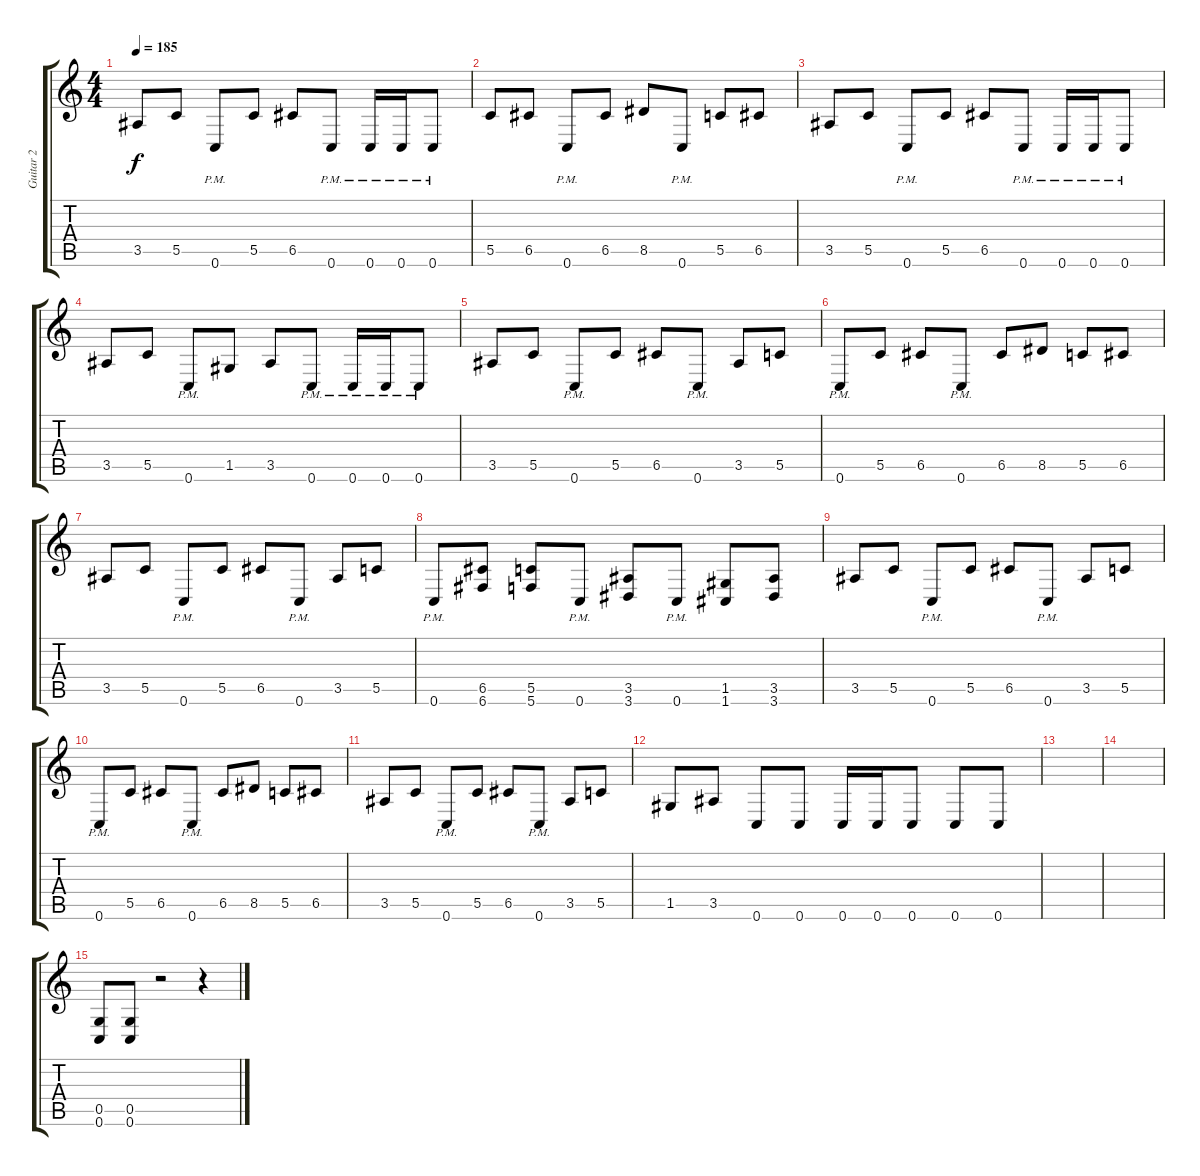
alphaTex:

\track ("Guitar 2" "Guitar 2") {instrument distortionguitar}
\staff {score tabs}
\tuning (D4 A3 F3 C3 G2 C2) {hide}
\ts (4 4)
\tempo 185
\clef g2
\ks c
3.5.8{dy f} 5.5.8 0.6{pm}.8 5.5.8 6.5.8 0.6{pm}.8 0.6{pm}.16 0.6{pm}.16 0.6{pm}.8 |
5.5.8 6.5.8 0.6{pm}.8 6.5.8 8.5.8 0.6{pm}.8 5.5.8 6.5.8 |
3.5.8 5.5.8 0.6{pm}.8 5.5.8 6.5.8 0.6{pm}.8 0.6{pm}.16 0.6{pm}.16 0.6{pm}.8 |
3.5.8 5.5.8 0.6{pm}.8 1.5.8 3.5.8 0.6{pm}.8 0.6{pm}.16 0.6{pm}.16 0.6{pm}.8 |
3.5.8 5.5.8 0.6{pm}.8 5.5.8 6.5.8 0.6{pm}.8 3.5.8 5.5.8 |
0.6{pm}.8 5.5.8 6.5.8 0.6{pm}.8 6.5.8 8.5.8 5.5.8 6.5.8 |
3.5.8 5.5.8 0.6{pm}.8 5.5.8 6.5.8 0.6{pm}.8 3.5.8 5.5.8 |
0.6{pm}.8 (6.5 6.6).8 (5.5 5.6).8 0.6{pm}.8 (3.5 3.6).8 0.6{pm}.8 (1.5 1.6).8 (3.5 3.6).8 |
3.5.8 5.5.8 0.6{pm}.8 5.5.8 6.5.8 0.6{pm}.8 3.5.8 5.5.8 |
0.6{pm}.8 5.5.8 6.5.8 0.6{pm}.8 6.5.8 8.5.8 5.5.8 6.5.8 |
3.5.8 5.5.8 0.6{pm}.8 5.5.8 6.5.8 0.6{pm}.8 3.5.8 5.5.8 |
1.5.8 3.5.8 0.6.8 0.6.8 0.6.16 0.6.16 0.6.8 0.6.8 0.6.8 |
|
|
(0.5 0.6).8 (0.5 0.6).8 r.2 r.4
